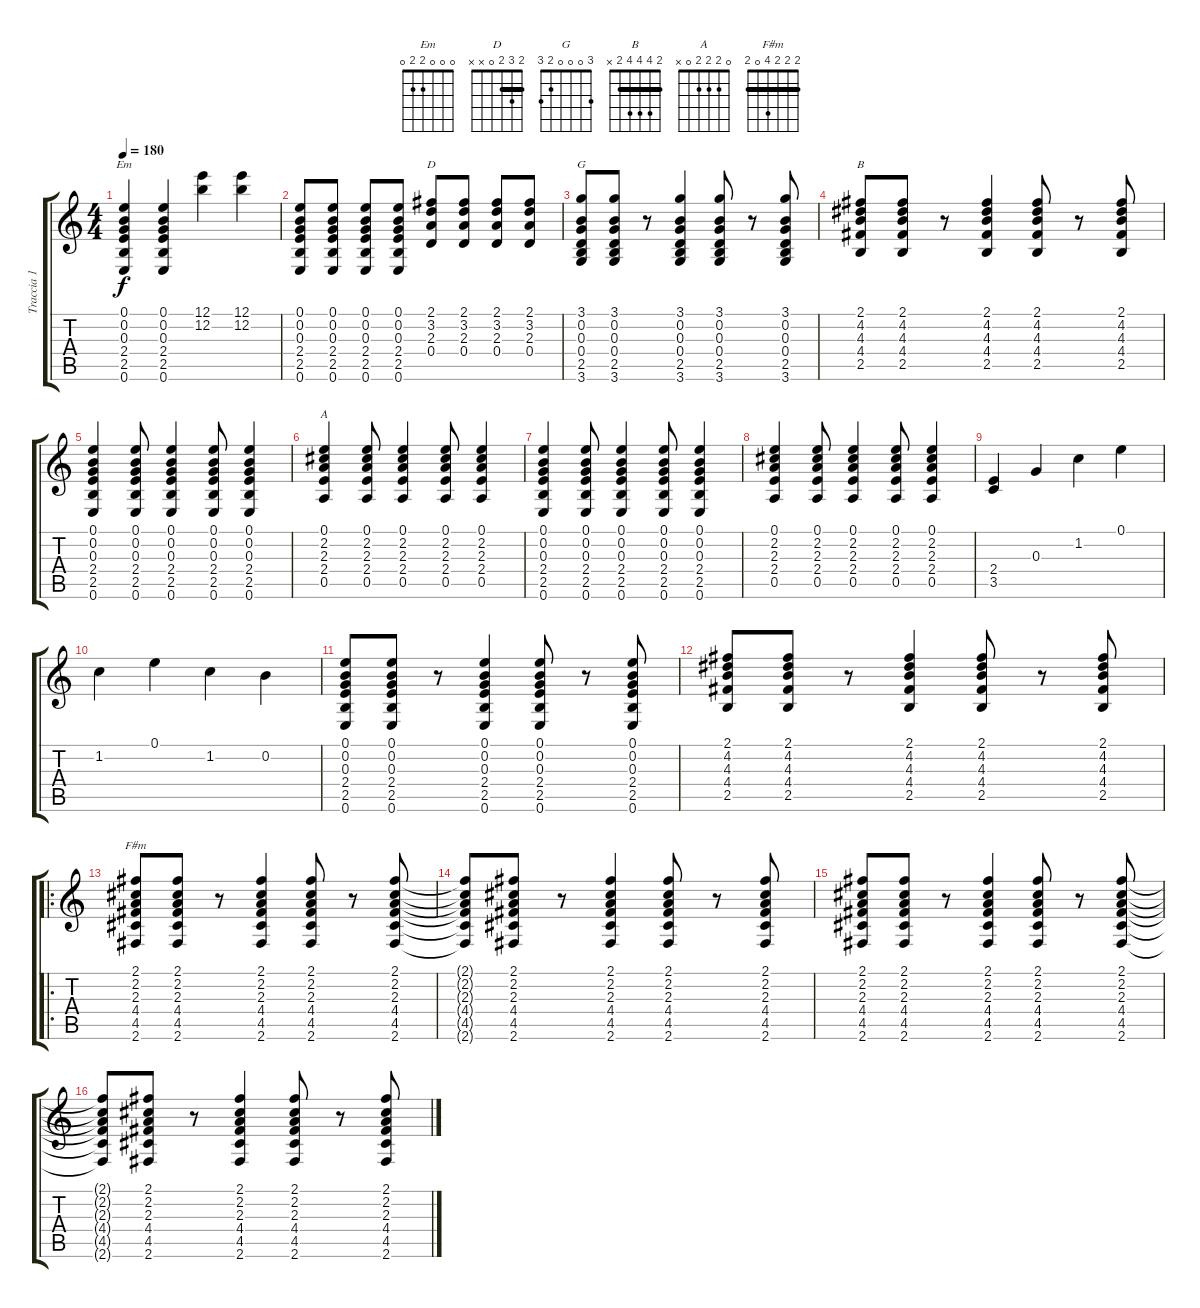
\track ("Traccia 1" "Traccia 1") {instrument distortionguitar}
\staff {score tabs}
\tuning (E4 B3 G3 D3 A2 E2) {hide}
\chord ("Em" 0 0 0 2 2 0)
\chord ("D" 2 3 2 0 x x) {barre 2}
\chord ("G" 3 0 0 0 2 3)
\chord ("B" 2 4 4 4 2 x) {barre 2}
\chord ("A" 0 2 2 2 0 x)
\chord ("F#m" 2 2 2 4 0 2) {barre 2}
\ts (4 4)
\tempo 180
\clef g2
\ks c
(0.1 0.2 0.3 2.4 2.5 0.6).4{ch "Em" dy f} (0.1 0.2 0.3 2.4 2.5 0.6).4 (12.1 12.2).4 (12.1 12.2).4 |
(0.1 0.2 0.3 2.4 2.5 0.6).8 (0.1 0.2 0.3 2.4 2.5 0.6).8 (0.1 0.2 0.3 2.4 2.5 0.6).8 (0.1 0.2 0.3 2.4 2.5 0.6).8 (2.1 3.2 2.3 0.4).8{ch "D"} (2.1 3.2 2.3 0.4).8 (2.1 3.2 2.3 0.4).8 (2.1 3.2 2.3 0.4).8 |
(3.1 0.2 0.3 0.4 2.5 3.6).8{ch "G"} (3.1 0.2 0.3 0.4 2.5 3.6).8 r.8 (3.1 0.2 0.3 0.4 2.5 3.6).4 (3.1 0.2 0.3 0.4 2.5 3.6).8 r.8 (3.1 0.2 0.3 0.4 2.5 3.6).8 |
(2.1 4.2 4.3 4.4 2.5).8{ch "B"} (2.1 4.2 4.3 4.4 2.5).8 r.8 (2.1 4.2 4.3 4.4 2.5).4 (2.1 4.2 4.3 4.4 2.5).8 r.8 (2.1 4.2 4.3 4.4 2.5).8 |
(0.1 0.2 0.3 2.4 2.5 0.6).4 (0.1 0.2 0.3 2.4 2.5 0.6).8 (0.1 0.2 0.3 2.4 2.5 0.6).4 (0.1 0.2 0.3 2.4 2.5 0.6).8 (0.1 0.2 0.3 2.4 2.5 0.6).4 |
(0.1 2.2 2.3 2.4 0.5).4{ch "A"} (0.1 2.2 2.3 2.4 0.5).8 (0.1 2.2 2.3 2.4 0.5).4 (0.1 2.2 2.3 2.4 0.5).8 (0.1 2.2 2.3 2.4 0.5).4 |
(0.1 0.2 0.3 2.4 2.5 0.6).4 (0.1 0.2 0.3 2.4 2.5 0.6).8 (0.1 0.2 0.3 2.4 2.5 0.6).4 (0.1 0.2 0.3 2.4 2.5 0.6).8 (0.1 0.2 0.3 2.4 2.5 0.6).4 |
(0.1 2.2 2.3 2.4 0.5).4 (0.1 2.2 2.3 2.4 0.5).8 (0.1 2.2 2.3 2.4 0.5).4 (0.1 2.2 2.3 2.4 0.5).8 (0.1 2.2 2.3 2.4 0.5).4 |
(2.4 3.5).4{volume 16} 0.3.4 1.2.4 0.1.4 |
1.2.4 0.1.4 1.2.4 0.2.4 |
(0.1 0.2 0.3 2.4 2.5 0.6).8{volume 11} (0.1 0.2 0.3 2.4 2.5 0.6).8 r.8 (0.1 0.2 0.3 2.4 2.5 0.6).4 (0.1 0.2 0.3 2.4 2.5 0.6).8 r.8 (0.1 0.2 0.3 2.4 2.5 0.6).8 |
(2.1 4.2 4.3 4.4 2.5).8 (2.1 4.2 4.3 4.4 2.5).8 r.8 (2.1 4.2 4.3 4.4 2.5).4 (2.1 4.2 4.3 4.4 2.5).8 r.8 (2.1 4.2 4.3 4.4 2.5).8 |
\ro
(2.1 2.2 2.3 4.4 4.5 2.6).8{ch "F#m"} (2.1 2.2 2.3 4.4 4.5 2.6).8 r.8 (2.1 2.2 2.3 4.4 4.5 2.6).4 (2.1 2.2 2.3 4.4 4.5 2.6).8 r.8 (2.1 2.2 2.3 4.4 4.5 2.6).8 |
(2.1{t} 2.2{t} 2.3{t} 4.4{t} 4.5{t} 2.6{t}).8 (2.1 2.2 2.3 4.4 4.5 2.6).8 r.8 (2.1 2.2 2.3 4.4 4.5 2.6).4 (2.1 2.2 2.3 4.4 4.5 2.6).8 r.8 (2.1 2.2 2.3 4.4 4.5 2.6).8 |
(2.1 2.2 2.3 4.4 4.5 2.6).8 (2.1 2.2 2.3 4.4 4.5 2.6).8 r.8 (2.1 2.2 2.3 4.4 4.5 2.6).4 (2.1 2.2 2.3 4.4 4.5 2.6).8 r.8 (2.1 2.2 2.3 4.4 4.5 2.6).8 |
(2.1{t} 2.2{t} 2.3{t} 4.4{t} 4.5{t} 2.6{t}).8 (2.1 2.2 2.3 4.4 4.5 2.6).8 r.8 (2.1 2.2 2.3 4.4 4.5 2.6).4 (2.1 2.2 2.3 4.4 4.5 2.6).8 r.8 (2.1 2.2 2.3 4.4 4.5 2.6).8
